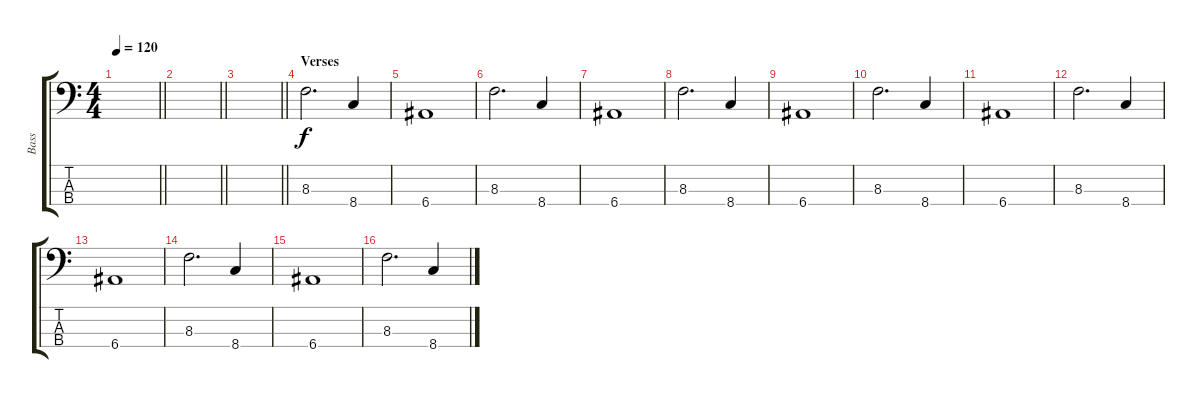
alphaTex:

\track ("Bass" "Bass") {instrument electricbassfinger}
\staff {score tabs}
\tuning (G2 D2 A1 E1) {hide}
\ts (4 4)
\tempo 120
\clef f4
\barLineRight lightlight
\ks c
|
\barLineRight lightlight
|
\barLineRight lightlight
|
\section ("" "Verses")
8.3.2{d} 8.4.4 |
6.4.1 |
8.3.2{d} 8.4.4 |
6.4.1 |
8.3.2{d} 8.4.4 |
6.4.1 |
8.3.2{d} 8.4.4 |
6.4.1 |
8.3.2{d} 8.4.4 |
6.4.1 |
8.3.2{d} 8.4.4 |
6.4.1 |
8.3.2{d} 8.4.4
